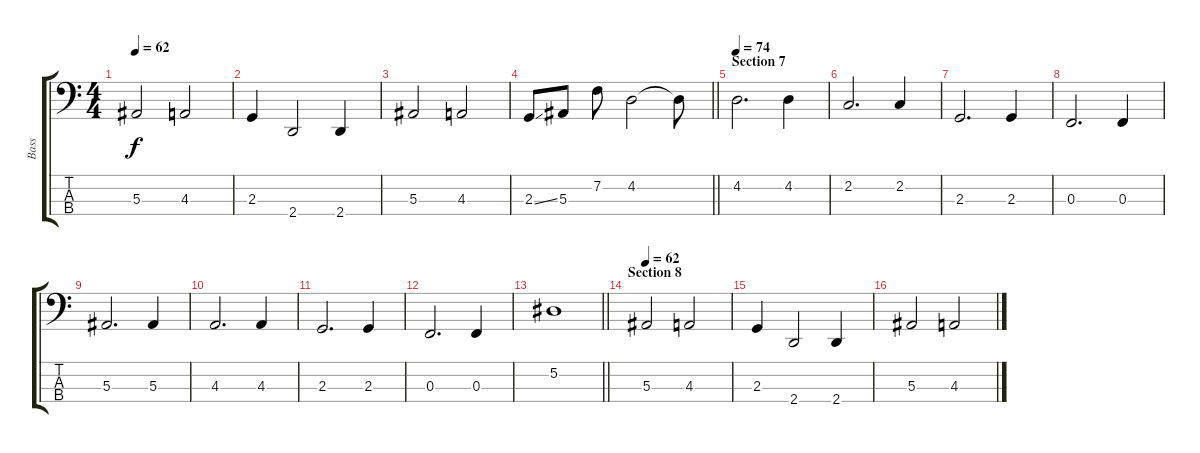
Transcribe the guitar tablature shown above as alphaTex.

\track ("Bass" "Bass") {instrument electricbassfinger}
\staff {score tabs}
\tuning (Eb2 Bb1 F1 C1) {hide}
\ts (4 4)
\tempo 62
\clef f4
\ks c
5.3.2{dy f} 4.3.2 |
2.3.4 2.4.2 2.4.4 |
5.3.2 4.3.2 |
\barLineRight lightlight
2.3{ss}.8 5.3.8 7.2.8 4.2.2 4.2{t}.8 |
\section ("" "Section 7")
\tempo 74
4.2.2{d} 4.2.4 |
2.2.2{d} 2.2.4 |
2.3.2{d} 2.3.4 |
0.3.2{d} 0.3.4 |
5.3.2{d} 5.3.4 |
4.3.2{d} 4.3.4 |
2.3.2{d} 2.3.4 |
0.3.2{d} 0.3.4 |
\barLineRight lightlight
5.2.1 |
\section ("" "Section 8")
\tempo 62
5.3.2 4.3.2 |
2.3.4 2.4.2 2.4.4 |
5.3.2 4.3.2
